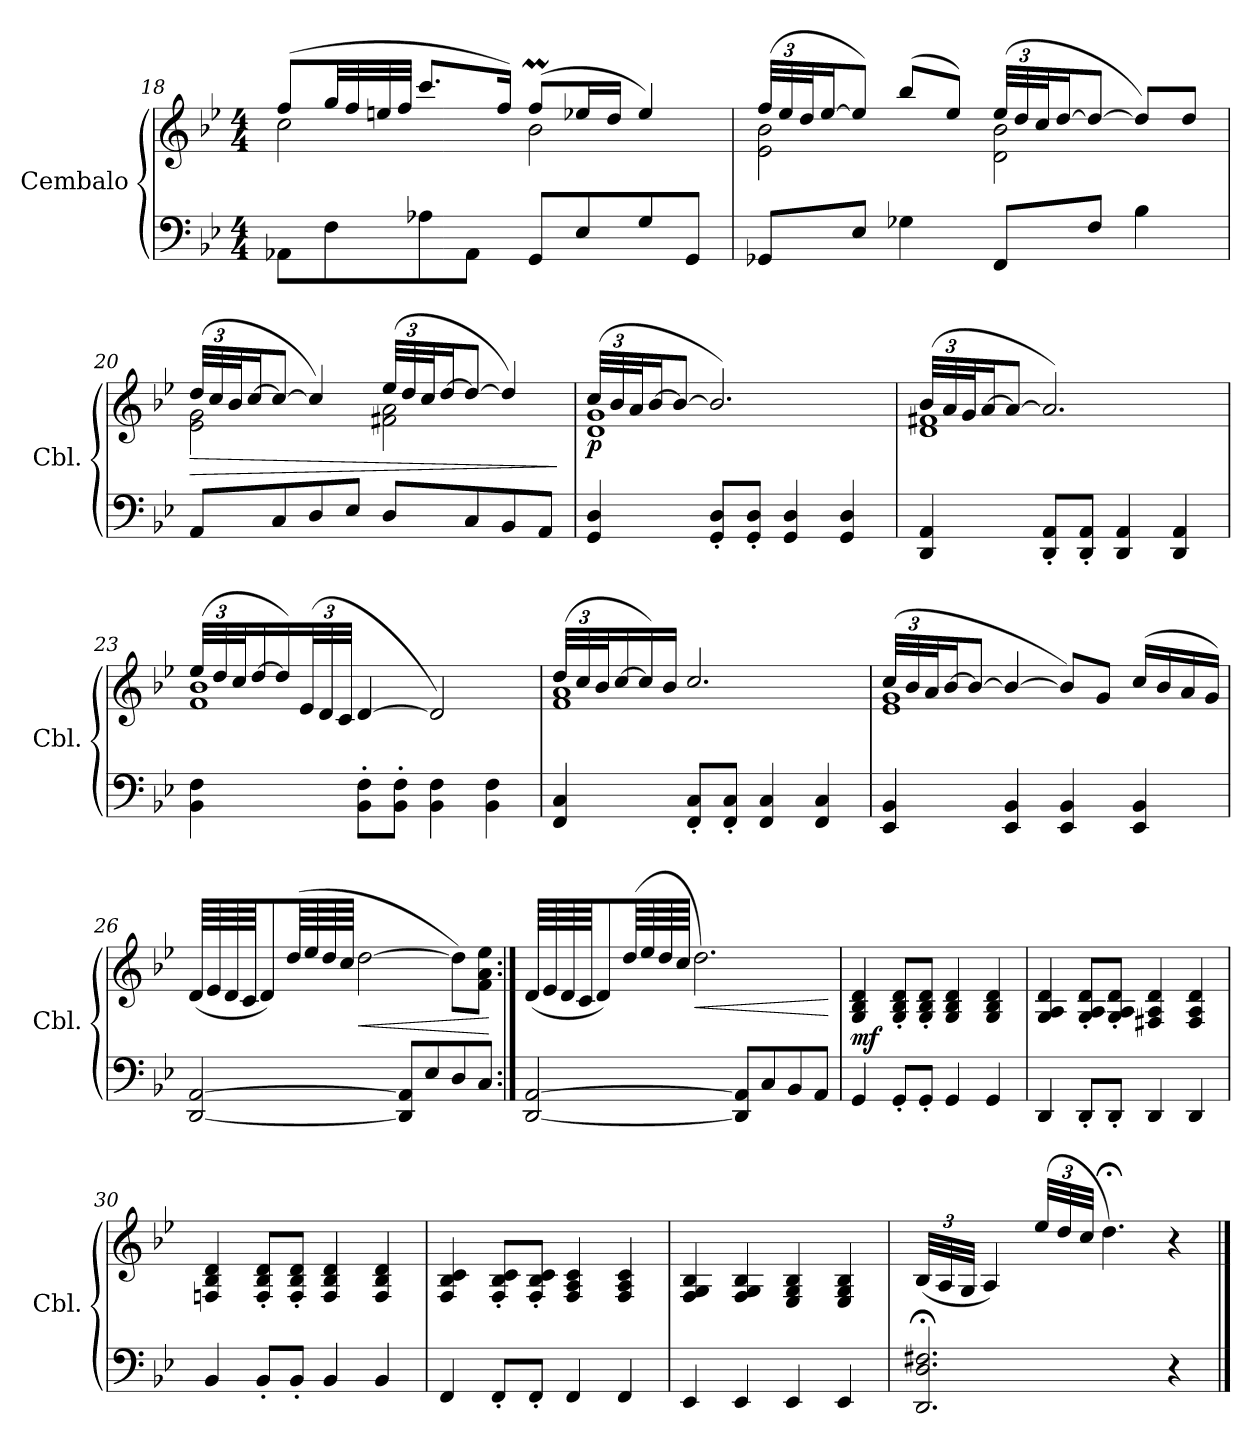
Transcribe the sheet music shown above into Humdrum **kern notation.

**kern	**kern	**dynam
*part1	*part1	*part1
*staff2	*staff1	*staff1/2
*I"Cembalo	*	*
*I'Cbl.	*	*
*clefF4	*clefG2	*
*k[b-e-]	*k[b-e-]	*
*M4/4	*M4/4	*
=18	=18	=18
*	*^	*
8AA-X\L	(8ff/L	2cc\	.
8F\	32gg/LL	.	.
.	32ff/	.	.
.	32een/	.	.
.	32ff/JJJ	.	.
8A-X\	8.ccc/L	.	.
8AA-\J	.	.	.
.	16ff/Jk)	.	.
8GG/L	(8ffM/L	2b-\	.
8E-/	16ee-X/L	.	.
.	16dd/JJ	.	.
8G/	4ee-/)	.	.
8GG/J	.	.	.
=19	=19	=19	=19
*	*Xbrackettup	*	*
8GG-X/L	(48ff/LLL	2e-\ 2b-\	.
.	48ee-/	.	.
.	48dd/J	.	.
.	[16ee-/J	.	.
8E-/J	8ee-/J])	.	.
4G-X\	(8bb-/L	.	.
.	8ee-/J)	.	.
8FF/L	(48ee-/LLL	2d\ 2b-\	.
.	48dd/	.	.
.	48cc/J	.	.
.	[16dd/J	.	.
8F/J	8dd/J_	.	.
4B-\	8dd/L])	.	.
.	8dd/J	.	.
!!LO:LB:g=z	!!
=20	=20	=20	=20
!	!	!	!LO:HP:b
8AA/L	(48dd/LLL	2e-\ 2g\	>
.	48cc/	.	.
.	48b-/J	.	.
.	[16cc/J	.	.
8C/	8cc/J_	.	.
8D/	4cc/])	.	.
8E-/J	.	.	.
8D/L	(48ee-/LLL	2f#X\ 2a\	.
.	48dd/	.	.
.	48cc/J	.	.
.	[16dd/J	.	.
8C/	8dd/J_	.	.
8BB-/	4dd/])	.	.
8AA/J	.	.	.
*	*v	*v	*
.	.	]
=21	=21	=21
*	*^	*
!	!	!	!LO:DY:b
4GG/ 4D/	(48cc/LLL	1d 1g	p
.	48b-/	.	.
.	48a/J	.	.
.	[16b-/J	.	.
.	8b-/J_	.	.
8GG/' 8D/'L	2.b-/])	.	.
8GG/' 8D/'J	.	.	.
4GG/ 4D/	.	.	.
4GG/ 4D/	.	.	.
=22	=22	=22	=22
4DD/ 4AA/	(48b-/LLL	1d 1f#X	.
.	48a/	.	.
.	48g/J	.	.
.	[16a/J	.	.
.	8a/J_	.	.
8DD/' 8AA/'L	2.a/])	.	.
8DD/' 8AA/'J	.	.	.
4DD/ 4AA/	.	.	.
4DD/ 4AA/	.	.	.
!!LO:LB:g=z	!!
=23	=23	=23	=23
4BB-\ 4F\	(48ee-/LLL	1f 1b-	.
.	48dd/	.	.
.	48cc/J	.	.
.	[16dd/	.	.
.	16dd/])	.	.
.	(48e-/L	.	.
.	48d/	.	.
.	48c/JJJ	.	.
8BB-\' 8F\'L	[4d/	.	.
8BB-\' 8F\'J	.	.	.
4BB-\ 4F\	2d/])	.	.
4BB-\ 4F\	.	.	.
=24	=24	=24	=24
4FF/ 4C/	(48dd/LLL	1f 1a	.
.	48cc/	.	.
.	48b-/J	.	.
.	[16cc/	.	.
.	16cc/])	.	.
.	16b-/JJ	.	.
8FF/' 8C/'L	2.cc/	.	.
8FF/' 8C/'J	.	.	.
4FF/ 4C/	.	.	.
4FF/ 4C/	.	.	.
=25	=25	=25	=25
4EE-/ 4BB-/	(48cc/LLL	1e- 1g	.
.	48b-/	.	.
.	48a/J	.	.
.	[16b-/J	.	.
.	8b-/J_	.	.
4EE-/ 4BB-/	4b-/_	.	.
4EE-/ 4BB-/	8b-/L])	.	.
.	8g/J	.	.
4EE-/ 4BB-/	(16cc/LL	.	.
.	16b-/	.	.
.	16a/	.	.
.	16g/JJ)	.	.
*	*v	*v	*
!!LO:LB:g=z
=26	=26	=26
[2DD/ [2AA/	(64d/LLLL	.
.	64e-/	.
.	64d/	.
.	64c/JJJ	.
.	8d/)	.
.	(64dd/LLL	.
.	64ee-/	.
.	64dd/	.
.	64cc/JJJJ	.
!	!	!LO:HP:b
.	[2dd\	<
8DD/] 8AA/]L	.	.
8E-/	.	.
8D/	8dd\L])	.
8C/J	8f\ 8a\ 8ee-\J	.
.	.	[
=27:|!	=27:|!	=27:|!
[2DD/ [2AA/	(64d/LLLL	.
.	64e-/	.
.	64d/	.
.	64c/JJJ	.
.	8d/)	.
.	(64dd/LLL	.
.	64ee-/	.
.	64dd/	.
.	64cc/JJJJ	.
!	!	!LO:HP:b
.	2.dd\)	<
8DD/] 8AA/]L	.	.
8C/	.	.
8BB-/	.	.
8AA/J	.	.
.	.	[
=28	=28	=28
!	!	!LO:DY:a=2
4GG/	4G/ 4B-/ 4d/	mf
8GG'/L	8G/' 8B-/' 8d/'L	.
8GG'/J	8G/' 8B-/' 8d/'J	.
4GG/	4G/ 4B-/ 4d/	.
4GG/	4G/ 4B-/ 4d/	.
=29	=29	=29
4DD/	4G/ 4A/ 4d/	.
8DD'/L	8G/' 8A/' 8d/'L	.
8DD'/J	8G/' 8A/' 8d/'J	.
4DD/	4F#X/ 4A/ 4d/	.
4DD/	4F#/ 4A/ 4d/	.
!!LO:LB:g=z
=30	=30	=30
4BB-/	4Fn/ 4B-/ 4d/	.
8BB-'/L	8F/' 8B-/' 8d/'L	.
8BB-'/J	8F/' 8B-/' 8d/'J	.
4BB-/	4F/ 4B-/ 4d/	.
4BB-/	4F/ 4B-/ 4d/	.
=31	=31	=31
4FF/	4F/ 4B-/ 4c/	.
8FF'/L	8F/' 8B-/' 8c/'L	.
8FF'/J	8F/' 8B-/' 8c/'J	.
4FF/	4F/ 4A/ 4c/	.
4FF/	4F/ 4A/ 4c/	.
=32	=32	=32
4EE-/	4F/ 4G/ 4B-/	.
4EE-/	4F/ 4G/ 4B-/	.
4EE-/	4E-/ 4G/ 4B-/	.
4EE-/	4E-/ 4G/ 4B-/	.
=33	=33	=33
2.DD/;< 2.D/;< 2.F#X/;<	(48B-/LLL	.
.	48A/	.
.	48G/JJJ	.
.	4A/)	.
.	(48ee-/LLL	.
.	48dd/	.
.	48cc/JJJ	.
.	4.dd;<\)	.
4r	4r	.
==	==	==
*-	*-	*-
